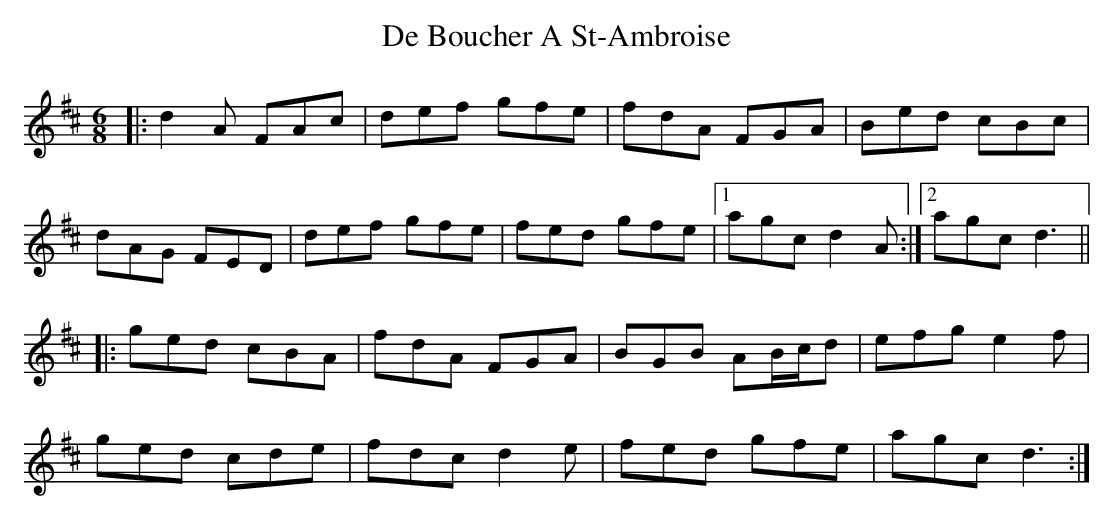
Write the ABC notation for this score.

X:1
T: De Boucher A St-Ambroise
M: 6/8
L: 1/8
K: Dmaj
|:d2A FAc|def gfe|fdA FGA|Bed cBc|
dAG FED|def gfe|fed gfe|1 agc d2 A:|2 agc d3||
|:ged cBA|fdA FGA|BGB AB/c/d|efg e2 f|
ged cde|fdc d2e|fed gfe|agc d3:|
